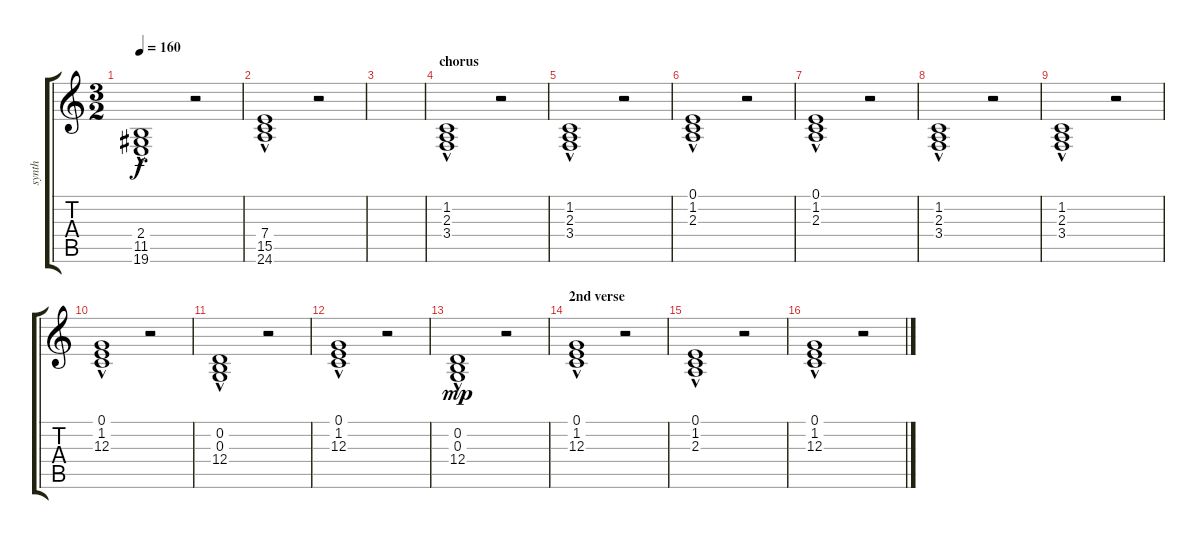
\track ("synth" "synth") {instrument synthvoice}
\staff {score tabs}
\tuning (E4 B3 G3 D3 A2 E2) {hide}
\ts (3 2)
\tempo 160
\clef g2
\ks c
(2.4{hac} 11.5{hac} 19.6{hac}).1{dy f} r.2 |
(7.4{hac} 15.5{hac} 24.6{hac}).1 r.2 |
|
\section ("" "chorus")
(1.2{hac} 2.3{hac} 3.4{hac}).1 r.2 |
(1.2{hac} 2.3{hac} 3.4{hac}).1 r.2 |
(0.1{hac} 1.2{hac} 2.3{hac}).1 r.2 |
(0.1{hac} 1.2{hac} 2.3{hac}).1 r.2 |
(1.2{hac} 2.3{hac} 3.4{hac}).1 r.2 |
(1.2{hac} 2.3{hac} 3.4{hac}).1 r.2 |
(0.1{hac} 1.2{hac} 12.3{hac}).1 r.2 |
(0.2{hac} 0.3{hac} 12.4{hac}).1 r.2 |
(0.1{hac} 1.2{hac} 12.3).1 r.2 |
(0.2{hac} 0.3{hac} 12.4).1{dy mp} r.2 |
\section ("" "2nd verse")
(0.1{hac} 1.2{hac} 12.3{hac}).1 r.2 |
(0.1{hac} 1.2{hac} 2.3{hac}).1 r.2 |
(0.1{hac} 1.2{hac} 12.3{hac}).1 r.2
